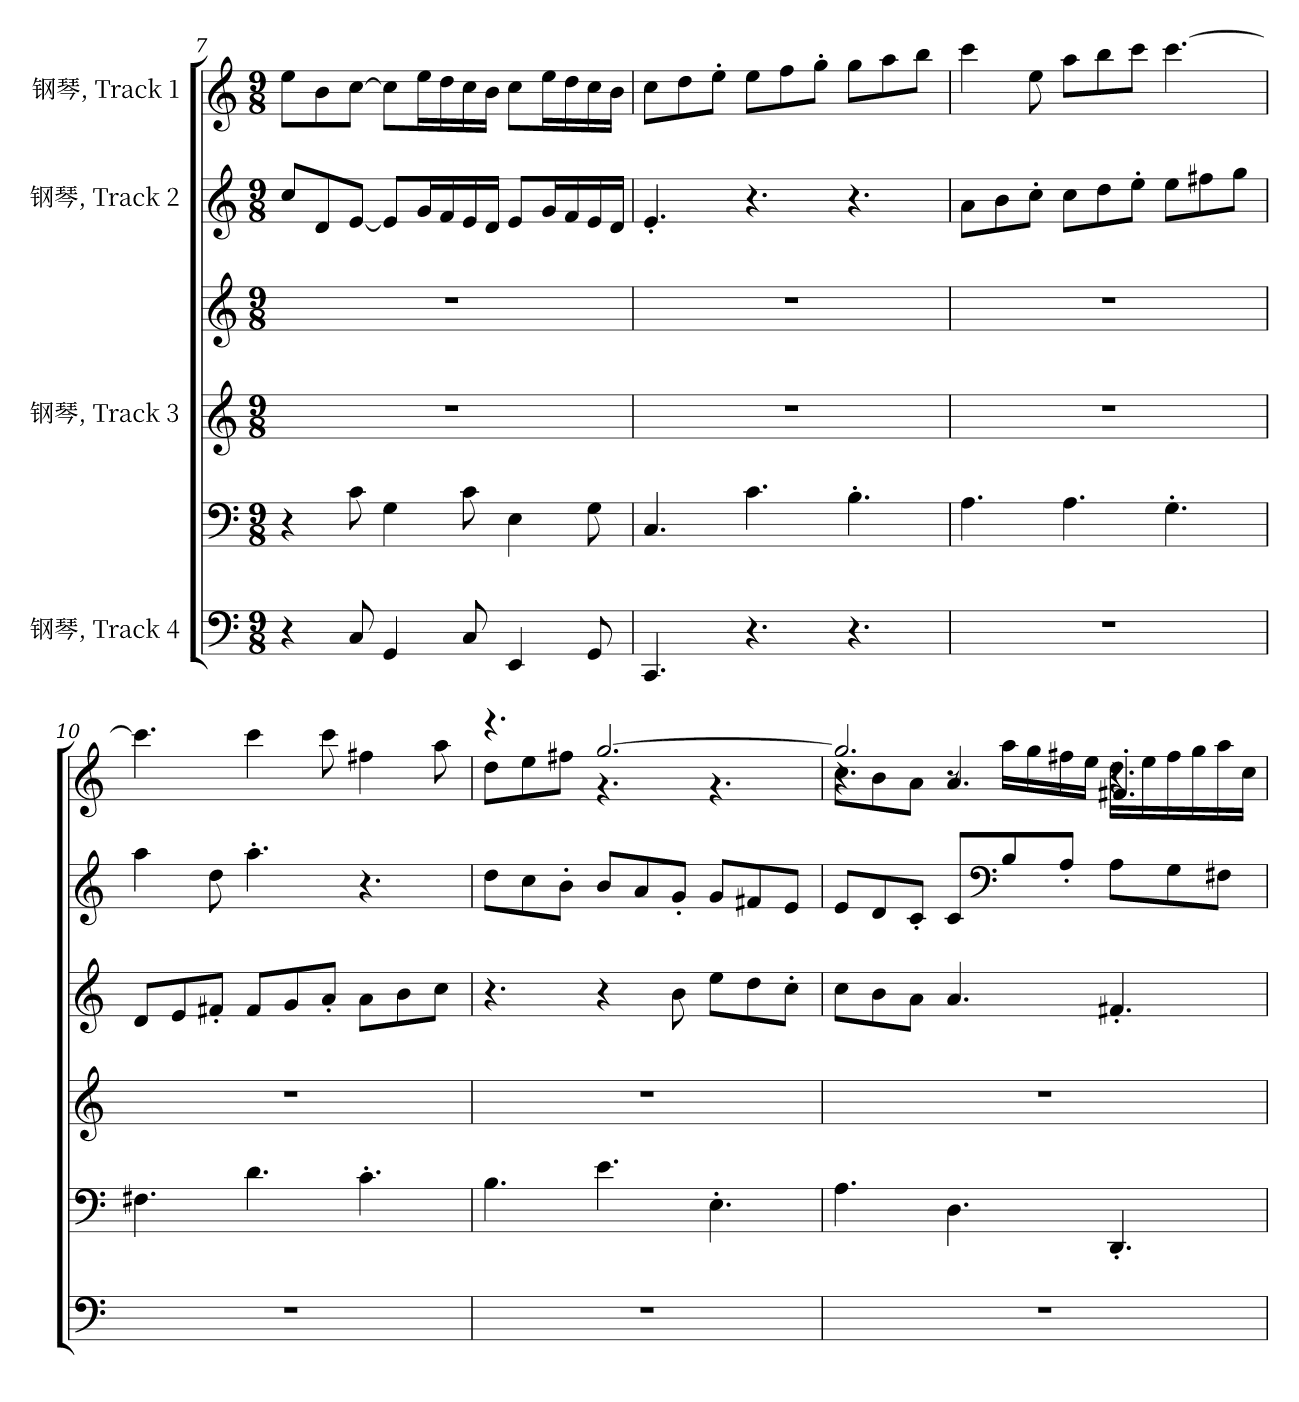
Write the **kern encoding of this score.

**kern	**kern	**kern	**kern	**kern	**kern
*part4	*part4	*part3	*part3	*part2	*part1
*staff6	*staff5	*staff4	*staff3	*staff2	*staff1
*I"钢琴, Track 4	*	*I"钢琴, Track 3	*	*I"钢琴, Track 2	*I"钢琴, Track 1
!!LO:LB:g=z
*clefF4	*clefF4	*clefG2	*clefG2	*clefG2	*clefG2
*k[]	*k[]	*k[]	*k[]	*k[]	*k[]
*M9/8	*M9/8	*M9/8	*M9/8	*M9/8	*M9/8
=7	=7	=7	=7	=7	=7
4r	4r	8%9r	8%9r	8cc/L	8ee\L
.	.	.	.	8d/	8b\
8C/	8c\	.	.	[8e/J	[8cc\J
4GG/	4G\	.	.	8e/L]	8cc\L]
.	.	.	.	16g/L	16ee\L
.	.	.	.	16f/	16dd\
8C/	8c\	.	.	16e/	16cc\
.	.	.	.	16d/JJ	16b\JJ
4EE/	4E\	.	.	8e/L	8cc\L
.	.	.	.	16g/L	16ee\L
.	.	.	.	16f/	16dd\
8GG/	8G\	.	.	16e/	16cc\
.	.	.	.	16d/JJ	16b\JJ
=8	=8	=8	=8	=8	=8
4.CC/	4.C/	8%9r	8%9r	4.e'/	8cc\L
.	.	.	.	.	8dd\
.	.	.	.	.	8ee'\J
4.r	4.c\	.	.	4.r	8ee\L
.	.	.	.	.	8ff\
.	.	.	.	.	8gg'\J
4.r	4.B'\	.	.	4.r	8gg\L
.	.	.	.	.	8aa\
.	.	.	.	.	8bb\J
=9	=9	=9	=9	=9	=9
*	*	*	*	*	*MM121
8%9r	4.A\	8%9r	8%9r	8a\L	4ccc\
.	.	.	.	8b\	.
.	.	.	.	8cc'\J	8ee\
.	4.A\	.	.	8cc\L	8aa\L
.	.	.	.	8dd\	8bb\
.	.	.	.	8ee'\J	8ccc\J
.	4.G'\	.	.	8ee\L	[4.ccc\
.	.	.	.	8ff#X\	.
.	.	.	.	8gg\J	.
!!LO:PB:g=z
=10	=10	=10	=10	=10	=10
8%9r	4.F#X\	8%9r	8d/L	4aa\	4.ccc\]
.	.	.	8e/	.	.
.	.	.	8f#X'/J	8dd\	.
.	4.d\	.	8f#/L	4.aa'\	4ccc\
.	.	.	8g/	.	.
.	.	.	8a'/J	.	8ccc\
.	4.c'\	.	8a\L	4.r	4ff#X\
.	.	.	8b\	.	.
.	.	.	8cc\J	.	8aa\
=11	=11	=11	=11	=11	=11
*	*	*	*	*	*^
8%9r	4.B\	8%9r	4.r	8dd\L	4.r	8dd\L
*	*	*	*	*	*MM128	*
.	.	.	.	8cc\	.	8ee\
.	.	.	.	8b'\J	.	8ff#X\J
.	4.e\	.	4r	8b/L	[2.gg/	4.r
.	.	.	.	8a/	.	.
.	.	.	8b\	8g'/J	.	.
.	4.E'\	.	8ee\L	8g/L	.	4.r
.	.	.	8dd\	8f#X/	.	.
.	.	.	8cc'\J	8e/J	.	.
=12	=12	=12	=12	=12	=12	=12
*	*	*	*	*	*	*^
8%9r	4.A\	8%9r	8cc\L	8e/L	2.gg/]	8cc\L	4.r
.	.	.	8b\	8d/	.	8b\	.
.	.	.	8a\J	8c'/J	.	8a\J	.
.	4.D\	.	4.a/	8c/L	.	8r	4.a/
*	*	*	*	*clefF4	*	*	*
.	.	.	.	8B/	.	16aa\LL	.
.	.	.	.	.	.	16gg\	.
.	.	.	.	8A'/J	.	16ff#X\	.
.	.	.	.	.	.	16ee\JJ	.
.	4.DD'/	.	4.f#X'/	8A\L	4.r	16dd\LL	4.f#X'/
.	.	.	.	.	.	16ee\	.
.	.	.	.	8G\	.	16ff#\	.
.	.	.	.	.	.	16gg\	.
.	.	.	.	8F#X\J	.	16aa\	.
.	.	.	.	.	.	16cc\JJ	.
*	*	*	*	*	*v	*v	*v
=	=	=	=	=	=
*-	*-	*-	*-	*-	*-
